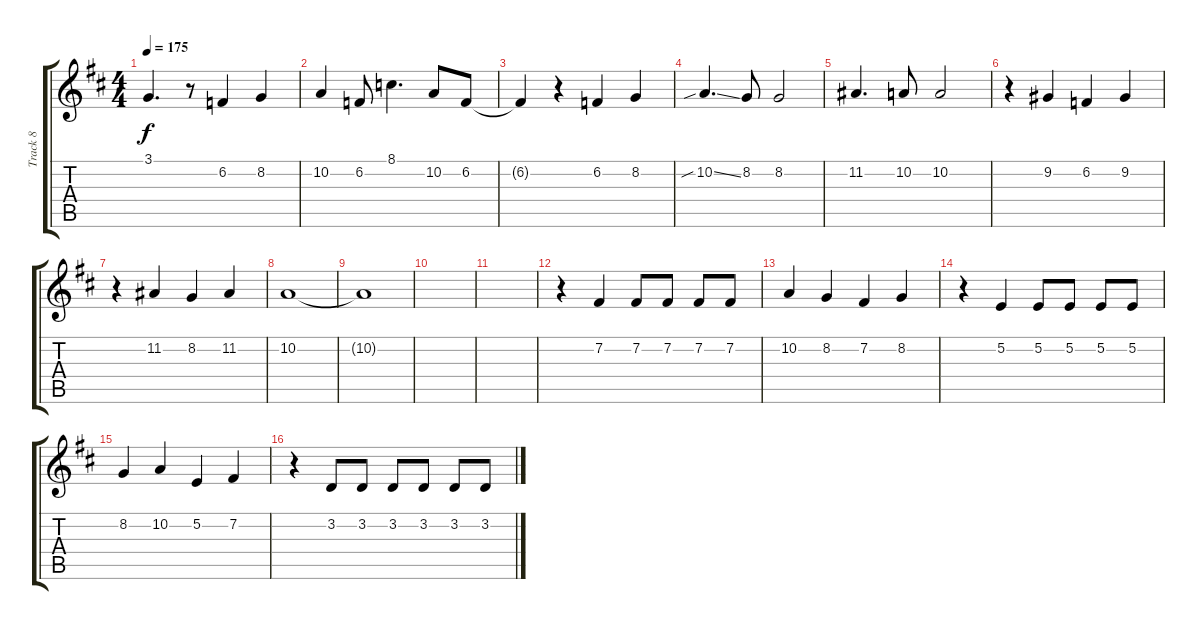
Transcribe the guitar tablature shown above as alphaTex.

\track ("Track 8" "Track 8") {instrument clarinet}
\staff {score tabs}
\tuning (E4 B3 G3 D3 A2 E2) {hide}
\ts (4 4)
\tempo 175
\clef g2
\ks d
3.1.4{d dy f} r.8 6.2.4 8.2.4 |
10.2.4 6.2.8 8.1.4{d} 10.2.8 6.2.8 |
6.2{t}.4 r.4 6.2.4 8.2.4 |
10.2{sib ss}.4{d} 8.2.8 8.2.2 |
11.2.4{d} 10.2.8 10.2.2 |
r.4 9.2.4 6.2.4 9.2.4 |
r.4 11.2.4 8.2.4 11.2.4 |
10.2.1 |
10.2{t}.1 |
|
|
r.4 7.2.4 7.2.8 7.2.8 7.2.8 7.2.8 |
10.2.4 8.2.4 7.2.4 8.2.4 |
r.4 5.2.4 5.2.8 5.2.8 5.2.8 5.2.8 |
8.2.4 10.2.4 5.2.4 7.2.4 |
r.4 3.2.8 3.2.8 3.2.8 3.2.8 3.2.8 3.2.8
